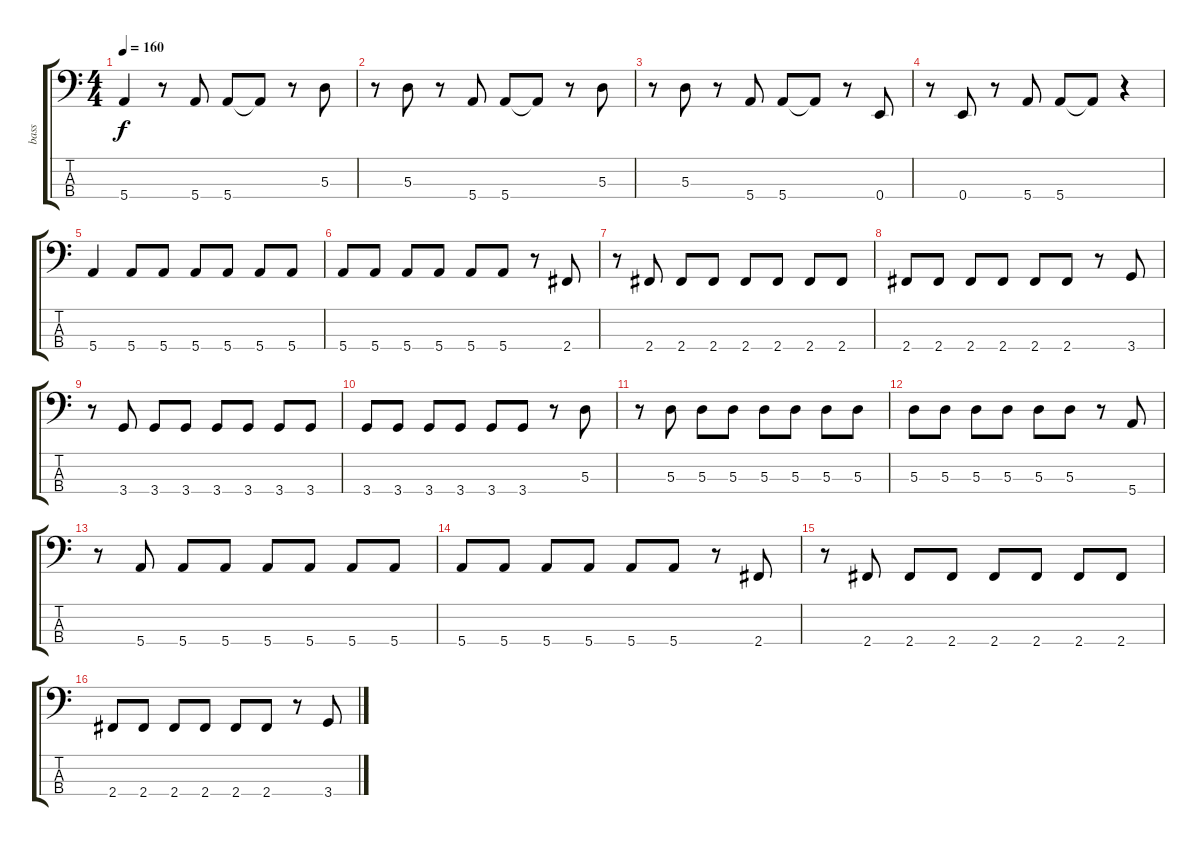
\track ("bass" "bass") {instrument electricbasspick}
\staff {score tabs}
\tuning (G2 D2 A1 E1) {hide}
\ts (4 4)
\tempo 160
\clef f4
\ks c
5.4.4{dy f} r.8 5.4.8 5.4.8 5.4{t}.8 r.8 5.3.8 |
r.8 5.3.8 r.8 5.4.8 5.4.8 5.4{t}.8 r.8 5.3.8 |
r.8 5.3.8 r.8 5.4.8 5.4.8 5.4{t}.8 r.8 0.4.8 |
r.8 0.4.8 r.8 5.4.8 5.4.8 5.4{t}.8 r.4 |
5.4.4 5.4.8 5.4.8 5.4.8 5.4.8 5.4.8 5.4.8 |
5.4.8 5.4.8 5.4.8 5.4.8 5.4.8 5.4.8 r.8 2.4.8 |
r.8 2.4.8 2.4.8 2.4.8 2.4.8 2.4.8 2.4.8 2.4.8 |
2.4.8 2.4.8 2.4.8 2.4.8 2.4.8 2.4.8 r.8 3.4.8 |
r.8 3.4.8 3.4.8 3.4.8 3.4.8 3.4.8 3.4.8 3.4.8 |
3.4.8 3.4.8 3.4.8 3.4.8 3.4.8 3.4.8 r.8 5.3.8 |
r.8 5.3.8 5.3.8 5.3.8 5.3.8 5.3.8 5.3.8 5.3.8 |
5.3.8 5.3.8 5.3.8 5.3.8 5.3.8 5.3.8 r.8 5.4.8 |
r.8 5.4.8 5.4.8 5.4.8 5.4.8 5.4.8 5.4.8 5.4.8 |
5.4.8 5.4.8 5.4.8 5.4.8 5.4.8 5.4.8 r.8 2.4.8 |
r.8 2.4.8 2.4.8 2.4.8 2.4.8 2.4.8 2.4.8 2.4.8 |
2.4.8 2.4.8 2.4.8 2.4.8 2.4.8 2.4.8 r.8 3.4.8
